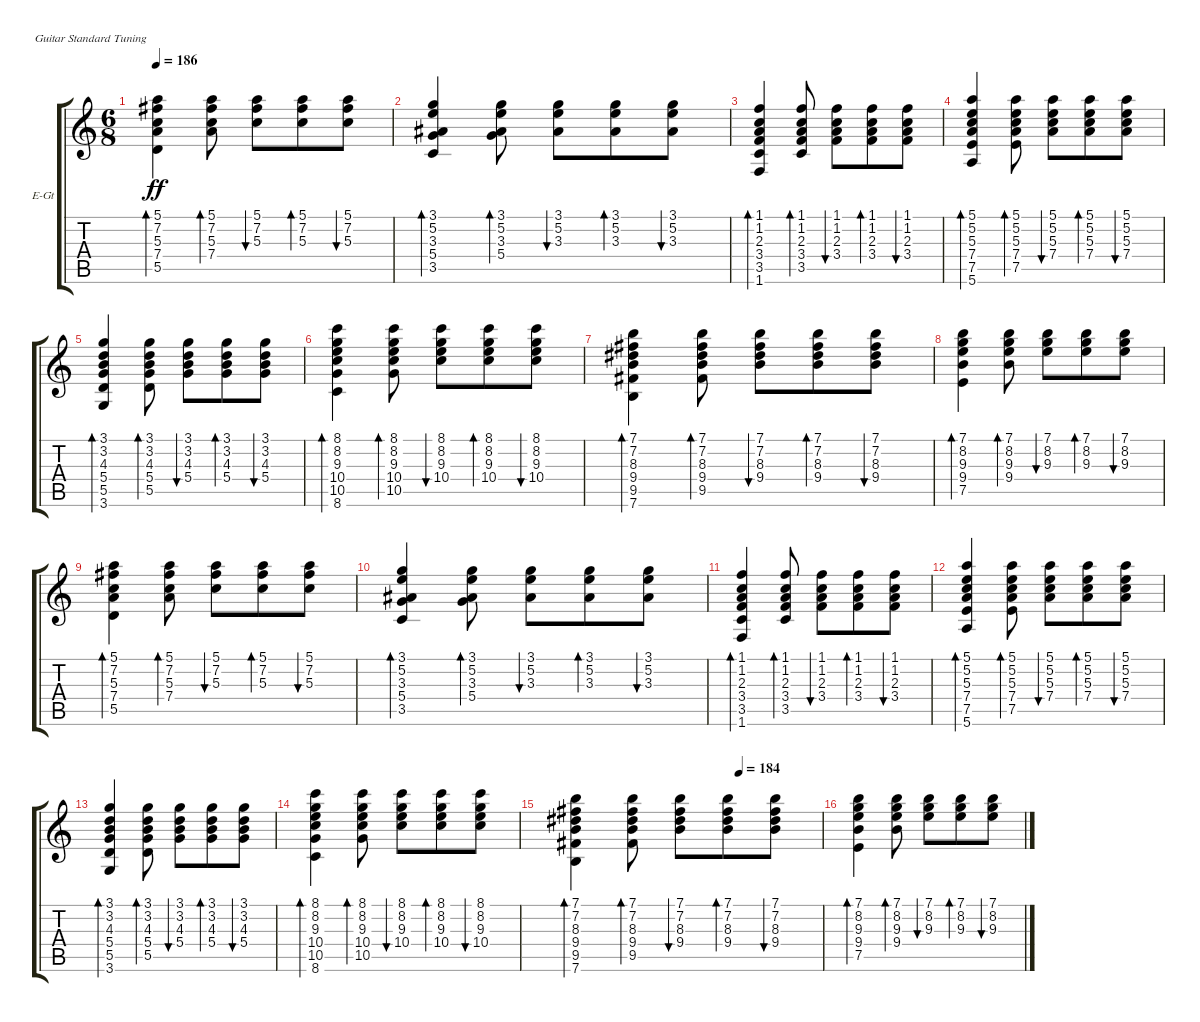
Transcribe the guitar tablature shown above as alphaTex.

\bracketExtendMode groupsimilarinstruments
\firstSystemTrackNameOrientation horizontal
\otherSystemsTrackNameOrientation horizontal
\track ("Paco" "E-Gt") {instrument electricguitarclean}
\staff {score tabs}
\tuning (E4 B3 G3 D3 A2 E2)
\ts (6 8)
\tempo 186
\clef g2
\ks c
(5.5 7.4 5.3 7.2 5.1).4{bd 135 dy ff} (7.4 5.3 7.2 5.1).8{bd 62} (5.3 7.2 5.1).8{bu 61} (5.3 7.2 5.1).8{bd 60} (5.3 7.2 5.1).8{bu 59} |
(3.5 5.4 3.3 5.2 3.1).4{bd 124} (5.4 3.3 5.2 3.1).8{bd 60} (3.3 5.2 3.1).8{bu 59} (3.3 5.2 3.1).8{bd 58} (3.3 5.2 3.1).8{bu 58} |
(1.6 3.5 3.4 2.3 1.2 1.1).4{bd 133} (3.5 3.4 2.3 1.2 1.1).8{bd 58} (3.4 2.3 1.2 1.1).8{bu 58} (3.4 2.3 1.2 1.1).8{bd 58} (3.4 2.3 1.2 1.1).8{bu 58} |
(5.6 7.5 7.4 5.3 5.2 5.1).4{bd 121} (7.5 7.4 5.3 5.2 5.1).8{bd 53} (7.4 5.3 5.2 5.1).8{bu 52} (7.4 5.3 5.2 5.1).8{bd 51} (7.4 5.3 5.2 5.1).8{bu 51} |
(3.6 5.5 5.4 4.3 3.2 3.1).4{bd 118} (5.5 5.4 4.3 3.2 3.1).8{bd 51} (5.4 4.3 3.2 3.1).8{bu 51} (5.4 4.3 3.2 3.1).8{bd 51} (5.4 4.3 3.2 3.1).8{bu 51} |
(8.6 10.5 10.4 9.3 8.2 8.1).4{bd 107} (10.5 10.4 9.3 8.2 8.1).8{bd 51} (10.4 9.3 8.2 8.1).8{bu 51} (10.4 9.3 8.2 8.1).8{bd 51} (10.4 9.3 8.2 8.1).8{bu 51} |
(7.6 9.5 9.4 8.3 7.2 7.1).4{bd 124} (9.5 9.4 8.3 7.2 7.1).8{bd 53} (9.4 8.3 7.2 7.1).8{bu 52} (9.4 8.3 7.2 7.1).8{bd 51} (9.4 8.3 7.2 7.1).8{bu 51} |
(7.5 9.4 9.3 8.2 7.1).4{bd 99} (9.4 9.3 8.2 7.1).8{bd 69} (9.3 8.2 7.1).8{bu 68} (9.3 8.2 7.1).8{bd 67} (9.3 8.2 7.1).8{bu 66} |
(5.5 7.4 5.3 7.2 5.1).4{bd 135} (7.4 5.3 7.2 5.1).8{bd 62} (5.3 7.2 5.1).8{bu 61} (5.3 7.2 5.1).8{bd 60} (5.3 7.2 5.1).8{bu 59} |
(3.5 5.4 3.3 5.2 3.1).4{bd 124} (5.4 3.3 5.2 3.1).8{bd 60} (3.3 5.2 3.1).8{bu 59} (3.3 5.2 3.1).8{bd 58} (3.3 5.2 3.1).8{bu 58} |
(1.6 3.5 3.4 2.3 1.2 1.1).4{bd 133} (3.5 3.4 2.3 1.2 1.1).8{bd 58} (3.4 2.3 1.2 1.1).8{bu 58} (3.4 2.3 1.2 1.1).8{bd 58} (3.4 2.3 1.2 1.1).8{bu 58} |
(5.6 7.5 7.4 5.3 5.2 5.1).4{bd 121} (7.5 7.4 5.3 5.2 5.1).8{bd 53} (7.4 5.3 5.2 5.1).8{bu 52} (7.4 5.3 5.2 5.1).8{bd 51} (7.4 5.3 5.2 5.1).8{bu 51} |
(3.6 5.5 5.4 4.3 3.2 3.1).4{bd 118} (5.5 5.4 4.3 3.2 3.1).8{bd 51} (5.4 4.3 3.2 3.1).8{bu 51} (5.4 4.3 3.2 3.1).8{bd 51} (5.4 4.3 3.2 3.1).8{bu 51} |
(8.6 10.5 10.4 9.3 8.2 8.1).4{bd 107} (10.5 10.4 9.3 8.2 8.1).8{bd 51} (10.4 9.3 8.2 8.1).8{bu 51} (10.4 9.3 8.2 8.1).8{bd 51} (10.4 9.3 8.2 8.1).8{bu 51} |
\tempo (184 0.666667)
(7.6 9.5 9.4 8.3 7.2 7.1).4{bd 124} (9.5 9.4 8.3 7.2 7.1).8{bd 53} (9.4 8.3 7.2 7.1).8{bu 52} (9.4 8.3 7.2 7.1).8{bd 51} (9.4 8.3 7.2 7.1).8{bu 51} |
(7.5 9.4 9.3 8.2 7.1).4{bd 99} (9.4 9.3 8.2 7.1).8{bd 69} (9.3 8.2 7.1).8{bu 68} (9.3 8.2 7.1).8{bd 67} (9.3 8.2 7.1).8{bu 66}
